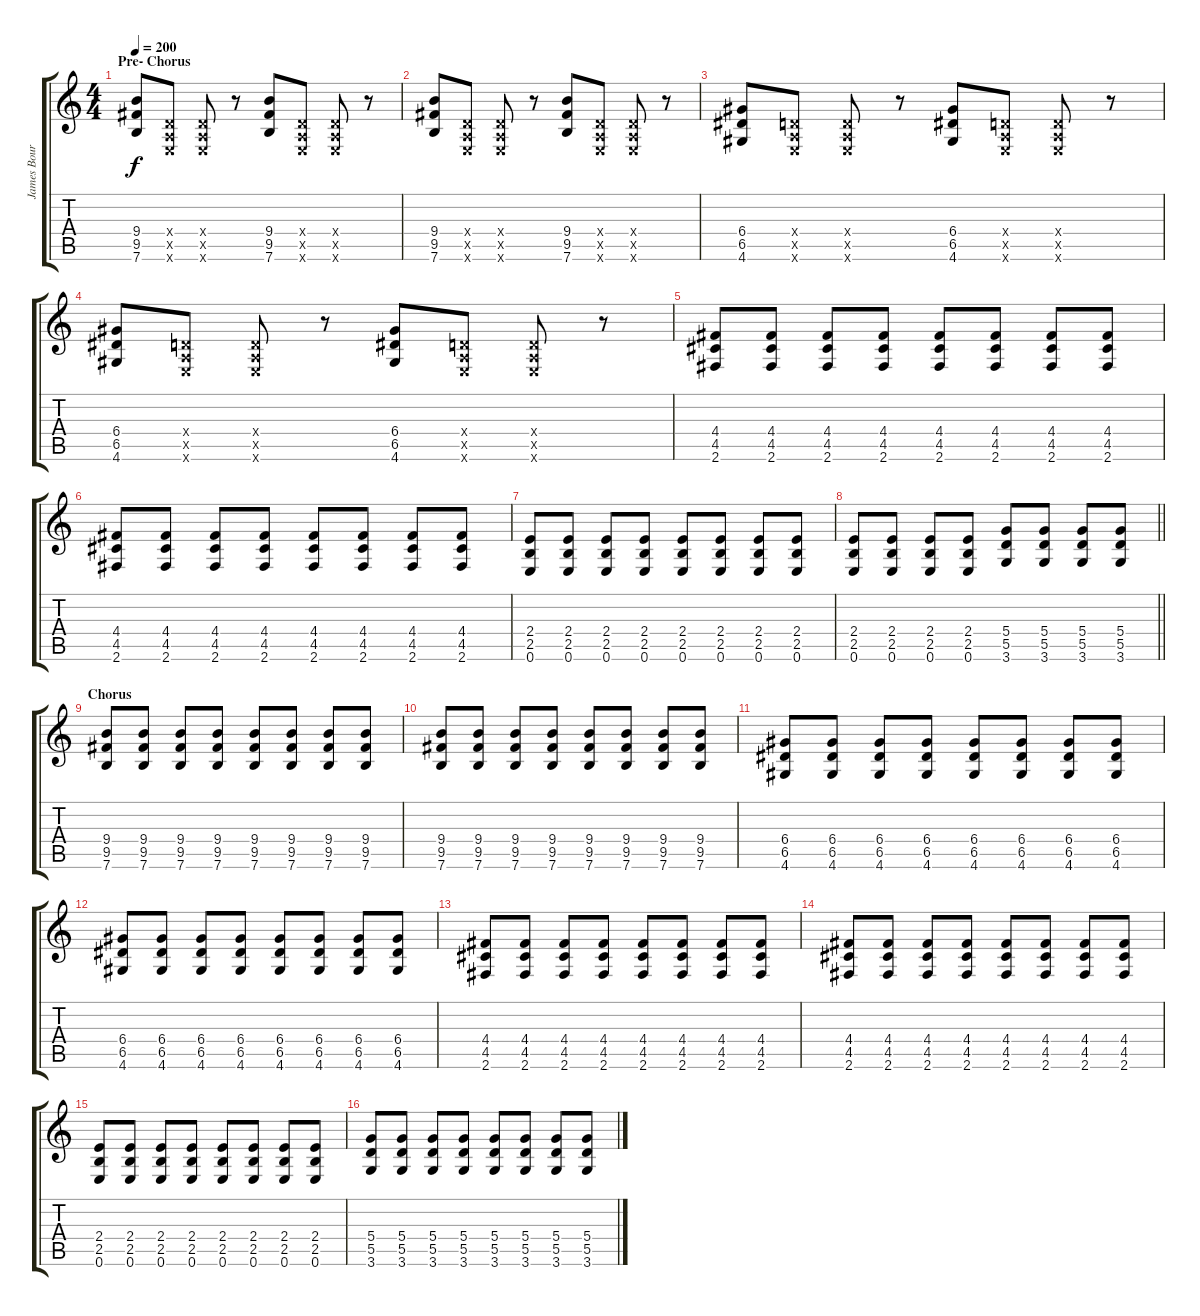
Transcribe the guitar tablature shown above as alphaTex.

\track ("James Bourne" "James Bour") {instrument distortionguitar}
\staff {score tabs}
\tuning (E4 B3 G3 D3 A2 E2) {hide}
\ts (4 4)
\section ("" "Pre- Chorus")
\tempo 200
\clef g2
\ks c
(9.4 9.5 7.6).8{dy f} (0.4{x} 0.5{x} 0.6{x}).8 (0.4{x} 0.5{x} 0.6{x}).8 r.8 (9.4 9.5 7.6).8 (0.4{x} 0.5{x} 0.6{x}).8 (0.4{x} 0.5{x} 0.6{x}).8 r.8 |
(9.4 9.5 7.6).8 (0.4{x} 0.5{x} 0.6{x}).8 (0.4{x} 0.5{x} 0.6{x}).8 r.8 (9.4 9.5 7.6).8 (0.4{x} 0.5{x} 0.6{x}).8 (0.4{x} 0.5{x} 0.6{x}).8 r.8 |
(6.4 6.5 4.6).8 (0.4{x} 0.5{x} 0.6{x}).8 (0.4{x} 0.5{x} 0.6{x}).8 r.8 (6.4 6.5 4.6).8 (0.4{x} 0.5{x} 0.6{x}).8 (0.4{x} 0.5{x} 0.6{x}).8 r.8 |
(6.4 6.5 4.6).8 (0.4{x} 0.5{x} 0.6{x}).8 (0.4{x} 0.5{x} 0.6{x}).8 r.8 (6.4 6.5 4.6).8 (0.4{x} 0.5{x} 0.6{x}).8 (0.4{x} 0.5{x} 0.6{x}).8 r.8 |
(4.4 4.5 2.6).8 (4.4 4.5 2.6).8 (4.4 4.5 2.6).8 (4.4 4.5 2.6).8 (4.4 4.5 2.6).8 (4.4 4.5 2.6).8 (4.4 4.5 2.6).8 (4.4 4.5 2.6).8 |
(4.4 4.5 2.6).8 (4.4 4.5 2.6).8 (4.4 4.5 2.6).8 (4.4 4.5 2.6).8 (4.4 4.5 2.6).8 (4.4 4.5 2.6).8 (4.4 4.5 2.6).8 (4.4 4.5 2.6).8 |
(2.4 2.5 0.6).8 (2.4 2.5 0.6).8 (2.4 2.5 0.6).8 (2.4 2.5 0.6).8 (2.4 2.5 0.6).8 (2.4 2.5 0.6).8 (2.4 2.5 0.6).8 (2.4 2.5 0.6).8 |
\barLineRight lightlight
(2.4 2.5 0.6).8 (2.4 2.5 0.6).8 (2.4 2.5 0.6).8 (2.4 2.5 0.6).8 (5.4 5.5 3.6).8 (5.4 5.5 3.6).8 (5.4 5.5 3.6).8 (5.4 5.5 3.6).8 |
\section ("" "Chorus")
(9.4 9.5 7.6).8 (9.4 9.5 7.6).8 (9.4 9.5 7.6).8 (9.4 9.5 7.6).8 (9.4 9.5 7.6).8 (9.4 9.5 7.6).8 (9.4 9.5 7.6).8 (9.4 9.5 7.6).8 |
(9.4 9.5 7.6).8 (9.4 9.5 7.6).8 (9.4 9.5 7.6).8 (9.4 9.5 7.6).8 (9.4 9.5 7.6).8 (9.4 9.5 7.6).8 (9.4 9.5 7.6).8 (9.4 9.5 7.6).8 |
(6.4 6.5 4.6).8 (6.4 6.5 4.6).8 (6.4 6.5 4.6).8 (6.4 6.5 4.6).8 (6.4 6.5 4.6).8 (6.4 6.5 4.6).8 (6.4 6.5 4.6).8 (6.4 6.5 4.6).8 |
(6.4 6.5 4.6).8 (6.4 6.5 4.6).8 (6.4 6.5 4.6).8 (6.4 6.5 4.6).8 (6.4 6.5 4.6).8 (6.4 6.5 4.6).8 (6.4 6.5 4.6).8 (6.4 6.5 4.6).8 |
(4.4 4.5 2.6).8 (4.4 4.5 2.6).8 (4.4 4.5 2.6).8 (4.4 4.5 2.6).8 (4.4 4.5 2.6).8 (4.4 4.5 2.6).8 (4.4 4.5 2.6).8 (4.4 4.5 2.6).8 |
(4.4 4.5 2.6).8 (4.4 4.5 2.6).8 (4.4 4.5 2.6).8 (4.4 4.5 2.6).8 (4.4 4.5 2.6).8 (4.4 4.5 2.6).8 (4.4 4.5 2.6).8 (4.4 4.5 2.6).8 |
(2.4 2.5 0.6).8 (2.4 2.5 0.6).8 (2.4 2.5 0.6).8 (2.4 2.5 0.6).8 (2.4 2.5 0.6).8 (2.4 2.5 0.6).8 (2.4 2.5 0.6).8 (2.4 2.5 0.6).8 |
(5.4 5.5 3.6).8 (5.4 5.5 3.6).8 (5.4 5.5 3.6).8 (5.4 5.5 3.6).8 (5.4 5.5 3.6).8 (5.4 5.5 3.6).8 (5.4 5.5 3.6).8 (5.4 5.5 3.6).8
